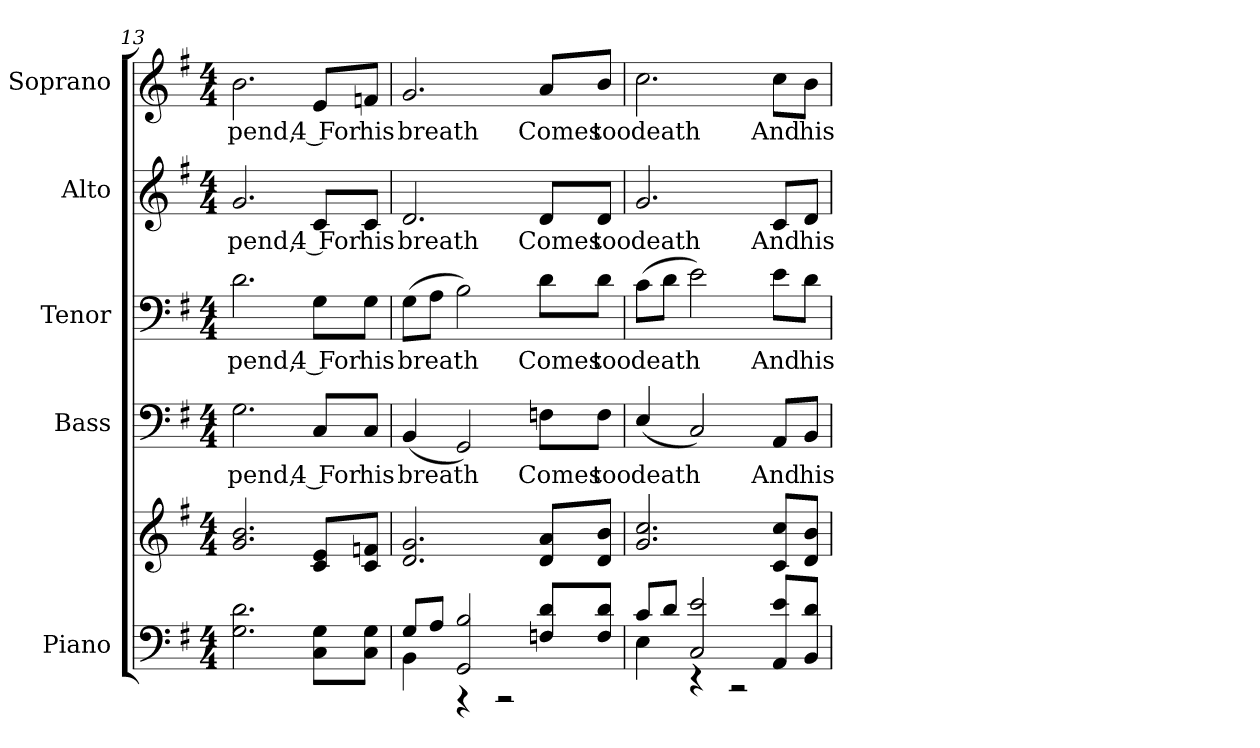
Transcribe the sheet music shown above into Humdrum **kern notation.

**kern	**kern	**kern	**text	**kern	**text	**kern	**text	**kern	**text
*part5	*part5	*part4	*part4	*part3	*part3	*part2	*part2	*part1	*part1
*staff6	*staff5	*staff4	*staff4	*staff3	*staff3	*staff2	*staff2	*staff1	*staff1
*I"Piano	*	*I"Bass	*	*I"Tenor	*	*I"Alto	*	*I"Soprano	*
*I'Pno.	*	*I'B.	*	*I'T.	*	*I'A.	*	*I'S.	*
!!LO:PB:g=z
*clefF4	*clefG2	*clefF4	*	*clefF4	*	*clefG2	*	*clefG2	*
*k[f#]	*k[f#]	*k[f#]	*	*k[f#]	*	*k[f#]	*	*k[f#]	*
*G:	*G:	*G:	*	*G:	*	*G:	*	*G:	*
*M4/4	*M4/4	*M4/4	*	*M4/4	*	*M4/4	*	*M4/4	*
=13	=13	=13	=13	=13	=13	=13	=13	=13	=13
!	!	!	!LO:LY:b:color=#000000	!	!	!	!	!	!
!	!	!	!	!	!LO:LY:b:color=#000000	!	!	!	!
!	!	!	!	!	!	!	!LO:LY:b:color=#000000	!	!
!	!	!	!	!	!	!	!	!	!LO:LY:b:color=#000000
2.Gi\ 2.di	2.gi/ 2.bi	2.Gi\	pend,	2.di\	pend,	2.gi/	pend,	2.bi\	pend,
!	!	!	!LO:LY:b:color=#000000	!	!	!	!	!	!
!	!	!	!	!	!LO:LY:b:color=#000000	!	!	!	!
!	!	!	!	!	!	!	!LO:LY:b:color=#000000	!	!
!	!	!	!	!	!	!	!	!	!LO:LY:b:color=#000000
8Ci\ 8GiL	8ci/ 8eiL	8Ci/L	4 For	8Gi\L	4 For	8ci/L	4 For	8ei/L	4 For
!	!	!	!LO:LY:b:color=#000000	!	!	!	!	!	!
!	!	!	!	!	!LO:LY:b:color=#000000	!	!	!	!
!	!	!	!	!	!	!	!LO:LY:b:color=#000000	!	!
!	!	!	!	!	!	!	!	!	!LO:LY:b:color=#000000
8Ci\ 8GiJ	8ci/ 8fniJ	8Ci/J	his	8Gi\J	his	8ci/J	his	8fni/J	his
=14	=14	=14	=14	=14	=14	=14	=14	=14	=14
*^	*	*	*	*	*	*	*	*	*
!	!	!	!	!LO:LY:b:color=#000000	!	!	!	!	!	!
!	!	!	!	!	!	!LO:LY:b:color=#000000	!	!	!	!
!	!	!	!	!	!	!	!	!LO:LY:b:color=#000000	!	!
!	!	!	!	!	!	!	!	!	!	!LO:LY:b:color=#000000
8Gi/L	4BBi\	2.di/ 2.gi	(4BBi/	breath	(8Gi\L	breath	2.di/	breath	2.gi/	breath
8Ai/J	.	.	.	.	8Ai\J	.	.	.	.	.
2GGi/ 2Bi	4r	.	2GGi/)	.	2Bi\)	.	.	.	.	.
.	2r	.	.	.	.	.	.	.	.	.
!	!	!	!	!LO:LY:b:color=#000000	!	!	!	!	!	!
!	!	!	!	!	!	!LO:LY:b:color=#000000	!	!	!	!
!	!	!	!	!	!	!	!	!LO:LY:b:color=#000000	!	!
!	!	!	!	!	!	!	!	!	!	!LO:LY:b:color=#000000
8Fni/ 8diL	.	8di/ 8aiL	8Fni\L	Comes	8di\L	Comes	8di/L	Comes	8ai/L	Comes
!	!	!	!	!LO:LY:b:color=#000000	!	!	!	!	!	!
!	!	!	!	!	!	!LO:LY:b:color=#000000	!	!	!	!
!	!	!	!	!	!	!	!	!LO:LY:b:color=#000000	!	!
!	!	!	!	!	!	!	!	!	!	!LO:LY:b:color=#000000
8Fi/ 8diJ	.	8di/ 8biJ	8Fi\J	too	8di\J	too	8di/J	too	8bi/J	too
=15	=15	=15	=15	=15	=15	=15	=15	=15	=15	=15
!	!	!	!	!LO:LY:b:color=#000000	!	!	!	!	!	!
!	!	!	!	!	!	!LO:LY:b:color=#000000	!	!	!	!
!	!	!	!	!	!	!	!	!LO:LY:b:color=#000000	!	!
!	!	!	!	!	!	!	!	!	!	!LO:LY:b:color=#000000
8ci/L	4Ei\	2.gi/ 2.cci	(4Ei/	death	(8ci\L	death	2.gi/	death	2.cci\	death
8di/J	.	.	.	.	8di\J	.	.	.	.	.
2Ci/ 2ei	4r	.	2Ci/)	.	2ei\)	.	.	.	.	.
.	2r	.	.	.	.	.	.	.	.	.
!	!	!	!	!LO:LY:b:color=#000000	!	!	!	!	!	!
!	!	!	!	!	!	!LO:LY:b:color=#000000	!	!	!	!
!	!	!	!	!	!	!	!	!LO:LY:b:color=#000000	!	!
!	!	!	!	!	!	!	!	!	!	!LO:LY:b:color=#000000
8AAi/ 8eiL	.	8ci/ 8cciL	8AAi/L	And	8ei\L	And	8ci/L	And	8cci\L	And
!	!	!	!	!LO:LY:b:color=#000000	!	!	!	!	!	!
!	!	!	!	!	!	!LO:LY:b:color=#000000	!	!	!	!
!	!	!	!	!	!	!	!	!LO:LY:b:color=#000000	!	!
!	!	!	!	!	!	!	!	!	!	!LO:LY:b:color=#000000
8BBi/ 8diJ	.	8di/ 8biJ	8BBi/J	his	8di\J	his	8di/J	his	8bi\J	his
*v	*v	*	*	*	*	*	*	*	*	*
=	=	=	=	=	=	=	=	=	=
*-	*-	*-	*-	*-	*-	*-	*-	*-	*-
